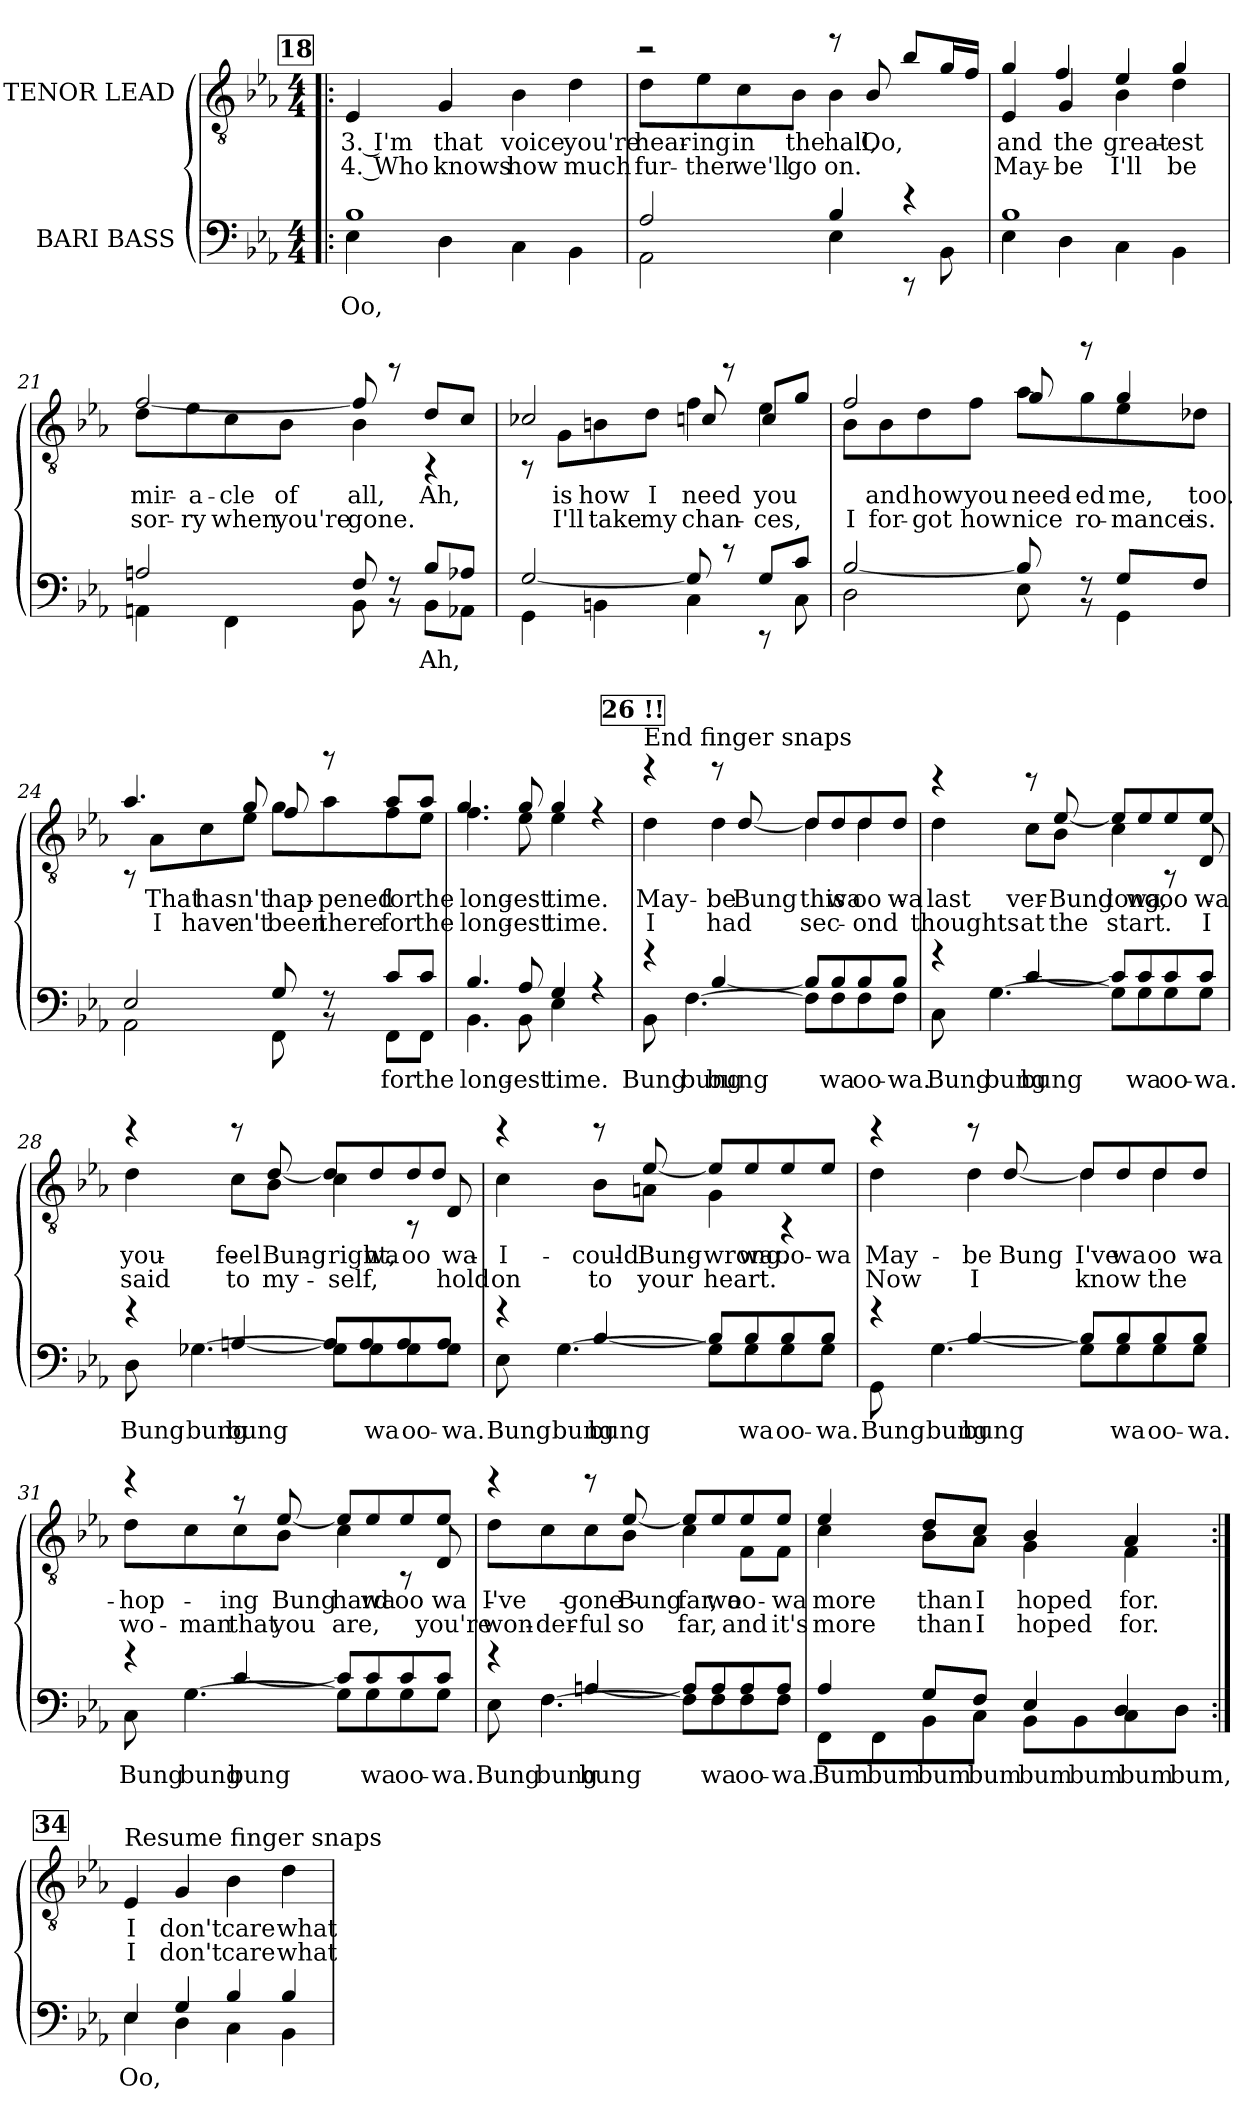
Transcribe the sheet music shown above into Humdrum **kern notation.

**kern	**text	**kern	**text	**text
*part2	*part2	*part1	*part1	*part1
*staff2	*staff2	*staff1	*staff1	*staff1
*I"BARI BASS	*	*I"TENOR LEAD	*	*
*clefF4	*	*clefGv2	*	*
*k[b-e-a-]	*	*k[b-e-a-]	*	*
*M4/4	*	*M4/4	*	*
!!LO:REH:place=s1:a:B:fs=14:t=18
=18!|:	=18!|:	=18!|:	=18!|:	=18!|:
!	!LO:LY:b	!	!LO:LY:b	!LO:LY:b
*^	*	*	*	*
4E-\	1B-	Oo,	4E-	3. I'm	4. Who
!	!	!	!	!LO:LY:b	!LO:LY:b
4D\	.	.	4G	that	knows
!	!	!	!	!LO:LY:b	!LO:LY:b
4C\	.	.	4B-\	voice	how
!	!	!	!	!LO:LY:b	!LO:LY:b
4BB-\	.	.	4d\	you're	much
!!LO:PB:g=z
=19	=19	=19	=19	=19	=19
!	!	!	!	!LO:LY:b	!LO:LY:b
*	*	*	*^	*	*
2AA-\	2A-/	.	8d\L	2rcc	hear-	fur-
!	!	!	!	!	!LO:LY:b	!LO:LY:b
.	.	.	8e-\	.	-ing	-ther
!	!	!	!	!	!LO:LY:b	!LO:LY:b
.	.	.	8c\	.	in	we'll
!	!	!	!	!	!LO:LY:b	!LO:LY:b
.	.	.	8B-\J	.	the	go
!	!	!	!	!	!LO:LY:b	!LO:LY:b
4E-\	4B-/	.	4B-\	8ree	hall,	on.
!	!	!	!	!	!LO:LY:b	!
.	.	.	.	8B-/	Oo,	.
8rCC	4re	.	4ryy	8b-/L	.	.
8BB-\	.	.	.	16g/L	.	.
.	.	.	.	16f/JJ	.	.
=20	=20	=20	=20	=20	=20	=20
!	!	!	!	!	!LO:LY:b	!LO:LY:b
4E-\	1B-	.	4E-	4g/	and	May-
!	!	!	!	!	!LO:LY:b	!LO:LY:b
4D\	.	.	4G	4f/	the	-be
!	!	!	!	!	!LO:LY:b	!LO:LY:b
4C\	.	.	4B-\	4e-/	great-	I'll
!	!	!	!	!	!LO:LY:b	!LO:LY:b
4BB-\	.	.	4d\	4g/	-est	be
!!LO:LB:g=z	!!
=21	=21	=21	=21	=21	=21	=21
!	!	!	!	!	!LO:LY:b	!LO:LY:b
4AAn\	2An/	.	8d\L	[2f/	mir-	sor-
!	!	!	!	!	!LO:LY:b	!LO:LY:b
.	.	.	8e-\	.	-a-	-ry
!	!	!	!	!	!LO:LY:b	!LO:LY:b
4FF\	.	.	8c\	.	-cle	when
!	!	!	!	!	!LO:LY:b	!LO:LY:b
.	.	.	8B-\J	.	of	you're
!	!	!	!	!	!LO:LY:b	!LO:LY:b
8BB-\	8F/	.	4B-\	8f/]	all,	gone.
8r	8r	.	.	8ree	.	.
!	!	!LO:LY:b	!	!	!LO:LY:b	!
8BB-\L	8B-/L	Ah,	4rAA	8d/L	Ah,	.
8AA-X\J	8A-X/J	.	.	8c/J	.	.
=22	=22	=22	=22	=22	=22	=22
4GG\	[2G/	.	8rAA	2c-X/	.	.
!	!	!	!	!	!LO:LY:b	!LO:LY:b
.	.	.	8G\L	.	is	I'll
!	!	!	!	!	!LO:LY:b	!LO:LY:b
4BBn\	.	.	8Bn\	.	how	take
!	!	!	!	!	!LO:LY:b	!LO:LY:b
.	.	.	8d\J	.	I	my
!	!	!	!	!	!LO:LY:b	!LO:LY:b
4C\	8G/]	.	4f\	8cn/	need	chan-
.	8re	.	.	8ree	.	.
!	!	!	!	!	!LO:LY:b	!LO:LY:b
8rCC	8G/L	.	4e-\	8c/L	you	-ces,
8C\	8c/J	.	.	8g/J	.	.
!!LO:LB:g=z	!!
=23	=23	=23	=23	=23	=23	=23
!	!	!	!	!	!	!LO:LY:b
2D\	[2B-/	.	8B-\L	2f/	.	I
!	!	!	!	!	!LO:LY:b	!LO:LY:b
.	.	.	8B-\	.	and	for-
!	!	!	!	!	!LO:LY:b	!LO:LY:b
.	.	.	8d\	.	how	-got
!	!	!	!	!	!LO:LY:b	!LO:LY:b
.	.	.	8f\J	.	you	how
!	!	!	!	!	!LO:LY:b	!LO:LY:b
8E-\	8B-/]	.	8a-\L	8g/	need-	nice
!	!	!	!	!	!LO:LY:b	!LO:LY:b
8r	8r	.	8g\	8rbb	-ed	ro-
!	!	!	!	!	!LO:LY:b	!LO:LY:b
4GG\	8G/L	.	8e-\	4g/	me,	-mance
!	!	!	!	!	!LO:LY:b	!LO:LY:b
.	8F/J	.	8d-X\J	.	too.	is.
=24	=24	=24	=24	=24	=24	=24
2AA-\	2E-/	.	8rAA	4.a-/	.	.
!	!	!	!	!	!LO:LY:b	!LO:LY:b
.	.	.	8A-\L	.	That	I
!	!	!	!	!	!LO:LY:b	!LO:LY:b
.	.	.	8c\	.	has-	have-
!	!	!	!	!	!LO:LY:b	!LO:LY:b
.	.	.	8e-\J	8g/	-n't	-n't
!	!	!	!	!	!LO:LY:b	!LO:LY:b
8FF\	8G/	.	8g\L	8f/	hap-	been
!	!	!	!	!	!LO:LY:b	!LO:LY:b
8r	8r	.	8a-\	8rbb	-pened	there
!	!	!LO:LY:b	!	!	!LO:LY:b	!LO:LY:b
8FF\L	8c/L	for	8f\	8a-/L	for	for
!	!	!LO:LY:b	!	!	!LO:LY:b	!LO:LY:b
8FF\J	8c/J	the	8e-\J	8a-/J	the	the
!!LO:LB:g=z	!!
=25	=25	=25	=25	=25	=25	=25
!	!	!LO:LY:b	!	!	!LO:LY:b	!LO:LY:b
4.BB-\	4.B-/	long-	4.f\	4.g/	long-	long-
!	!	!LO:LY:b	!	!	!LO:LY:b	!LO:LY:b
8BB-\	8A-/	-est	8e-\	8g/	-est	-est
!	!	!LO:LY:b	!	!	!LO:LY:b	!LO:LY:b
4E-\	4G/	time.	4e-\	4g/	time.	time.
4ryy	4rA	.	4ryy	4rf	.	.
!!LO:REH:place=s1:a:B:fs=14:t=26	!!
=26	=26	=26	=26	=26	=26	=26
!	!	!	!LO:TX:a:t=End finger snaps	!	!	!
!	!	!LO:LY:b	!	!	!LO:LY:b	!LO:LY:b
8BB-\	4rg	Bung	4d\	4rgg	May-	I
!	!	!LO:LY:b	!	!	!	!
[4.F\	.	bung	.	.	.	.
!	!	!LO:LY:b	!	!	!LO:LY:b	!LO:LY:b
.	[4B-/	bung	4d\	8rgg	-be	had
!	!	!	!	!	!LO:LY:b	!
.	.	.	.	[8d/	Bung	.
!	!	!	!	!	!LO:LY:b	!LO:LY:b
8F\L]	8B-/L]	.	4d\	8d/L]	this	sec-
!	!	!LO:LY:b	!	!	!LO:LY:b	!
8F\	8B-/	wa	.	8d/	wa	.
!	!	!LO:LY:b	!	!	!LO:LY:b	!LO:LY:b
!	!	!	!	!	!LO:LY:b	!
8F\	8B-/	oo-	4d\	8d/	oo-	-ond
!	!	!LO:LY:b	!	!	!LO:LY:b	!
8F\J	8B-/J	-wa.	.	8d/J	-wa	.
!!LO:PB:g=z	!!
=27	=27	=27	=27	=27	=27	=27
!	!	!LO:LY:b	!	!	!LO:LY:b	!LO:LY:b
8C\	4rg	Bung	4d\	4ree	last	thoughts
!	!	!LO:LY:b	!	!	!	!
[4.G\	.	bung	.	.	.	.
!	!	!LO:LY:b	!	!	!LO:LY:b	!LO:LY:b
.	[4c/	bung	8c\L	8ree	ver-	at
!	!	!	!	!	!LO:LY:b	!LO:LY:b
!	!	!	!	!	!LO:LY:b	!
.	.	.	8B-\J	[8e-/	Bung	the
!	!	!	!	!	!LO:LY:b	!LO:LY:b
8G\L]	8c/L]	.	4c\	8e-/L]	long,	start.
!	!	!LO:LY:b	!	!	!LO:LY:b	!
8G\	8c/	wa	.	8e-/	wa	.
!	!	!LO:LY:b	!	!	!LO:LY:b	!
8G\	8c/	oo-	8rAA	8e-/	oo-	.
!	!	!LO:LY:b	!	!	!LO:LY:b	!LO:LY:b
!	!	!	!	!	!LO:LY:b	!
8G\J	8c/J	-wa.	8D	8e-/J	-wa	I
=28	=28	=28	=28	=28	=28	=28
!	!	!LO:LY:b	!	!	!LO:LY:b	!LO:LY:b
8D\	4rg	Bung	4d\	4ree	you	said
!	!	!LO:LY:b	!	!	!	!
[4.G-X\	.	bung	.	.	.	.
!	!	!LO:LY:b	!	!	!LO:LY:b	!LO:LY:b
.	[4An/	bung	8c\L	8ree	feel	to
!	!	!	!	!	!LO:LY:b	!LO:LY:b
!	!	!	!	!	!LO:LY:b	!
.	.	.	8B-\J	[8d/	Bung	my-
!	!	!	!	!	!LO:LY:b	!LO:LY:b
8G-\L]	8A/L]	.	4c\	8d/L]	right,	-self,
!	!	!LO:LY:b	!	!	!LO:LY:b	!
8G-\	8A/	wa	.	8d/	wa	.
!	!	!LO:LY:b	!	!	!LO:LY:b	!
8G-\	8A/	oo-	8rAA	8d/	oo-	.
!	!	!LO:LY:b	!	!	!LO:LY:b	!LO:LY:b
!	!	!	!	!	!LO:LY:b	!
8G-\J	8A/J	-wa.	8D	8d/J	-wa	hold
!!LO:LB:g=z	!!
=29	=29	=29	=29	=29	=29	=29
!	!	!LO:LY:b	!	!	!LO:LY:b	!LO:LY:b
8E-\	4rg	Bung	4c\	4ree	I	on
!	!	!LO:LY:b	!	!	!	!
[4.G\	.	bung	.	.	.	.
!	!	!LO:LY:b	!	!	!LO:LY:b	!LO:LY:b
.	[4B-/	bung	8B-\L	8ree	could	to
!	!	!	!	!	!LO:LY:b	!LO:LY:b
!	!	!	!	!	!LO:LY:b	!
.	.	.	8An\J	[8e-/	Bung	your
!	!	!	!	!	!LO:LY:b	!LO:LY:b
8G\L]	8B-/L]	.	4G\	8e-/L]	wrong.	heart.
!	!	!LO:LY:b	!	!	!LO:LY:b	!
8G\	8B-/	wa	.	8e-/	wa	.
!	!	!LO:LY:b	!	!	!LO:LY:b	!
8G\	8B-/	oo-	4rAA	8e-/	oo-	.
!	!	!LO:LY:b	!	!	!LO:LY:b	!
8G\J	8B-/J	-wa.	.	8e-/J	-wa	.
=30	=30	=30	=30	=30	=30	=30
!	!	!LO:LY:b	!	!	!LO:LY:b	!LO:LY:b
8GG\	4rg	Bung	4d\	4ree	May-	Now
!	!	!LO:LY:b	!	!	!	!
[4.G\	.	bung	.	.	.	.
!	!	!LO:LY:b	!	!	!LO:LY:b	!LO:LY:b
.	[4B-/	bung	4d\	8ree	-be	I
!	!	!	!	!	!LO:LY:b	!
.	.	.	.	[8d/	Bung	.
!	!	!	!	!	!LO:LY:b	!LO:LY:b
8G\L]	8B-/L]	.	4d\	8d/L]	I've	know
!	!	!LO:LY:b	!	!	!LO:LY:b	!
8G\	8B-/	wa	.	8d/	wa	.
!	!	!LO:LY:b	!	!	!LO:LY:b	!LO:LY:b
!	!	!	!	!	!LO:LY:b	!
8G\	8B-/	oo-	4d\	8d/	oo-	the
!	!	!LO:LY:b	!	!	!LO:LY:b	!
8G\J	8B-/J	-wa.	.	8d/J	-wa	.
!!LO:LB:g=z	!!
=31	=31	=31	=31	=31	=31	=31
!	!	!LO:LY:b	!	!	!LO:LY:b	!LO:LY:b
8C\	4rg	Bung	8d\L	4ree	hop-	wo-
!	!	!LO:LY:b	!	!	!	!LO:LY:b
[4.G\	.	bung	8c!\	.	.	-man
!	!	!LO:LY:b	!	!	!LO:LY:b	!LO:LY:b
.	[4c/	bung	8c\	8ra	-ing	that
!	!	!	!	!	!LO:LY:b	!LO:LY:b
!	!	!	!	!	!LO:LY:b	!
.	.	.	8B-\J	[8e-/	Bung	you
!	!	!	!	!	!LO:LY:b	!LO:LY:b
8G\L]	8c/L]	.	4c\	8e-/L]	hard	are,
!	!	!LO:LY:b	!	!	!LO:LY:b	!
8G\	8c/	wa	.	8e-/	wa	.
!	!	!LO:LY:b	!	!	!LO:LY:b	!
8G\	8c/	oo-	8rAA	8e-/	oo-	.
!	!	!LO:LY:b	!	!	!LO:LY:b	!LO:LY:b
!	!	!	!	!	!LO:LY:b	!
8G\J	8c/J	-wa.	8D	8e-/J	-wa	you're
=32	=32	=32	=32	=32	=32	=32
!	!	!LO:LY:b	!	!	!LO:LY:b	!LO:LY:b
8E-\	4rg	Bung	8d\L	4ree	I've	won-
!	!	!LO:LY:b	!	!	!	!LO:LY:b
[4.F\	.	bung	8c!\	.	.	-der-
!	!	!LO:LY:b	!	!	!LO:LY:b	!LO:LY:b
.	[4An/	bung	8c\	8ree	gone	-ful
!	!	!	!	!	!LO:LY:b	!LO:LY:b
!	!	!	!	!	!LO:LY:b	!
.	.	.	8B-\J	[8e-/	Bung	so
!	!	!	!	!	!LO:LY:b	!LO:LY:b
8F\L]	8A/L]	.	4c\	8e-/L]	far,	far,
!	!	!LO:LY:b	!	!	!LO:LY:b	!
8F\	8A/	wa	.	8e-/	wa	.
!	!	!LO:LY:b	!	!	!LO:LY:b	!LO:LY:b
!	!	!	!	!	!LO:LY:b	!
8F\	8A/	oo-	8F\L	8e-/	oo-	and
!	!	!LO:LY:b	!	!	!LO:LY:b	!LO:LY:b
!	!	!	!	!	!LO:LY:b	!
8F\J	8A/J	-wa.	8F\J	8e-/J	-wa	it's
!!LO:LB:g=z	!!
=33	=33	=33	=33	=33	=33	=33
!	!	!LO:LY:b	!	!	!LO:LY:b	!LO:LY:b
8FF\L	4A-/	Bum	4c\	4e-/	more	more
!	!	!LO:LY:b	!	!	!	!
8FF\	.	bum	.	.	.	.
!	!	!LO:LY:b	!	!	!LO:LY:b	!LO:LY:b
8BB-\	8G/L	bum	8B-\L	8d/L	than	than
!	!	!LO:LY:b	!	!	!LO:LY:b	!LO:LY:b
8C\J	8F/J	bum	8A-\J	8c/J	I	I
!	!	!LO:LY:b	!	!	!LO:LY:b	!LO:LY:b
8BB-\L	4E-/	bum	4G\	4B-/	hoped	hoped
!	!	!LO:LY:b	!	!	!	!
8BB-\	.	bum	.	.	.	.
!	!	!LO:LY:b	!	!	!LO:LY:b	!LO:LY:b
8C\	4D/	bum	4F\	4A-/	for.	for.
!	!	!LO:LY:b	!	!	!	!
8D\J	.	bum,	.	.	.	.
*	*	*	*v	*v	*	*
!!LO:REH:place=s1:a:B:fs=14:t=34
=34:|!	=34:|!	=34:|!	=34:|!	=34:|!	=34:|!
!	!	!	!LO:TX:a:t=Resume finger snaps	!	!
!	!	!LO:LY:b	!	!LO:LY:b	!LO:LY:b
4E-\	4E-/	Oo,	4E-	I	I
!	!	!	!	!LO:LY:b	!LO:LY:b
4D\	4G/	.	4G	don't	don't
!	!	!	!	!LO:LY:b	!LO:LY:b
4C\	4B-/	.	4B-\	care	care
!	!	!	!	!LO:LY:b	!LO:LY:b
4BB-\	4B-/	.	4d\	what	what
*v	*v	*	*	*	*
=	=	=	=	=
*-	*-	*-	*-	*-
